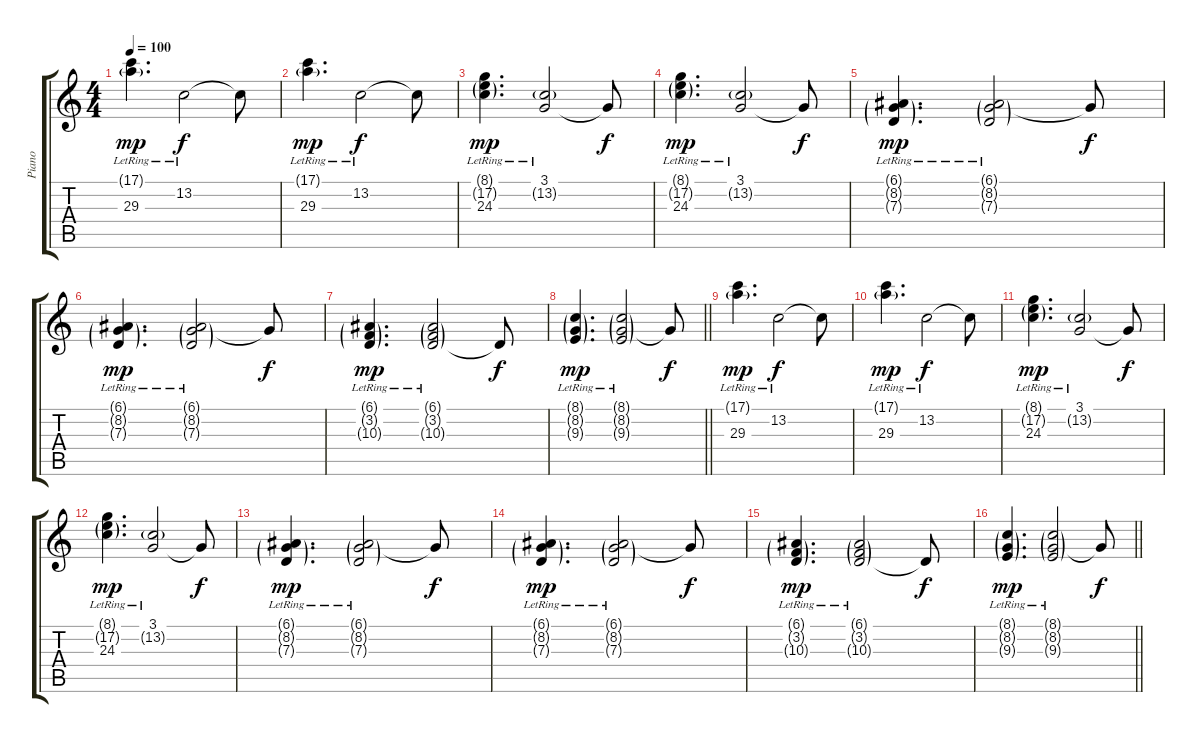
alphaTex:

\track ("Piano" "Piano") {instrument electricpiano1}
\staff {score tabs}
\tuning (E4 B3 G3 D3 A2 E2) {hide}
\ts (4 4)
\tempo 100
\clef g2
\ks c
(17.1{g} 29.3{lr}).4{d dy mp} 13.2{lr}.2{dy f} 13.2{t}.8 |
(17.1{g} 29.3{lr}).4{d dy mp} 13.2{lr}.2{dy f} 13.2{t}.8 |
(8.1{g lr} 17.2{g lr} 24.3{lr}).4{d dy mp} (3.1{lr} 13.2{g lr}).2 3.1{t}.8{dy f} |
(8.1{g lr} 17.2{g lr} 24.3{lr}).4{d dy mp} (3.1{lr} 13.2{g lr}).2 3.1{t}.8{dy f} |
(6.1{g lr} 8.2{g lr} 7.3{g lr}).4{d dy mp} (6.1{g lr} 8.2{g lr} 7.3{g lr}).2 8.2{t}.8{dy f} |
(6.1{g lr} 8.2{g lr} 7.3{g lr}).4{d dy mp} (6.1{g lr} 8.2{g lr} 7.3{g lr}).2 8.2{t}.8{dy f} |
(6.1{g lr} 3.2{g lr} 10.3{g lr}).4{d dy mp} (6.1{g lr} 3.2{g lr} 10.3{g lr}).2 3.2{t}.8{dy f} |
\barLineRight lightlight
(8.1{g lr} 8.2{g lr} 9.3{g lr}).4{d dy mp} (8.1{g lr} 8.2{g lr} 9.3{g lr}).2 8.2{t}.8{dy f} |
\section ("" "")
(17.1{g} 29.3{lr}).4{d dy mp volume 11} 13.2{lr}.2{dy f} 13.2{t}.8 |
(17.1{g} 29.3{lr}).4{d dy mp} 13.2{lr}.2{dy f} 13.2{t}.8 |
(8.1{g lr} 17.2{g lr} 24.3{lr}).4{d dy mp} (3.1{lr} 13.2{g lr}).2 3.1{t}.8{dy f} |
(8.1{g lr} 17.2{g lr} 24.3{lr}).4{d dy mp} (3.1{lr} 13.2{g lr}).2 3.1{t}.8{dy f} |
(6.1{g lr} 8.2{g lr} 7.3{g lr}).4{d dy mp} (6.1{g lr} 8.2{g lr} 7.3{g lr}).2 8.2{t}.8{dy f} |
(6.1{g lr} 8.2{g lr} 7.3{g lr}).4{d dy mp} (6.1{g lr} 8.2{g lr} 7.3{g lr}).2 8.2{t}.8{dy f} |
(6.1{g lr} 3.2{g lr} 10.3{g lr}).4{d dy mp} (6.1{g lr} 3.2{g lr} 10.3{g lr}).2 3.2{t}.8{dy f} |
\barLineRight lightlight
(8.1{g lr} 8.2{g lr} 9.3{g lr}).4{d dy mp} (8.1{g lr} 8.2{g lr} 9.3{g lr}).2 8.2{t}.8{dy f}
